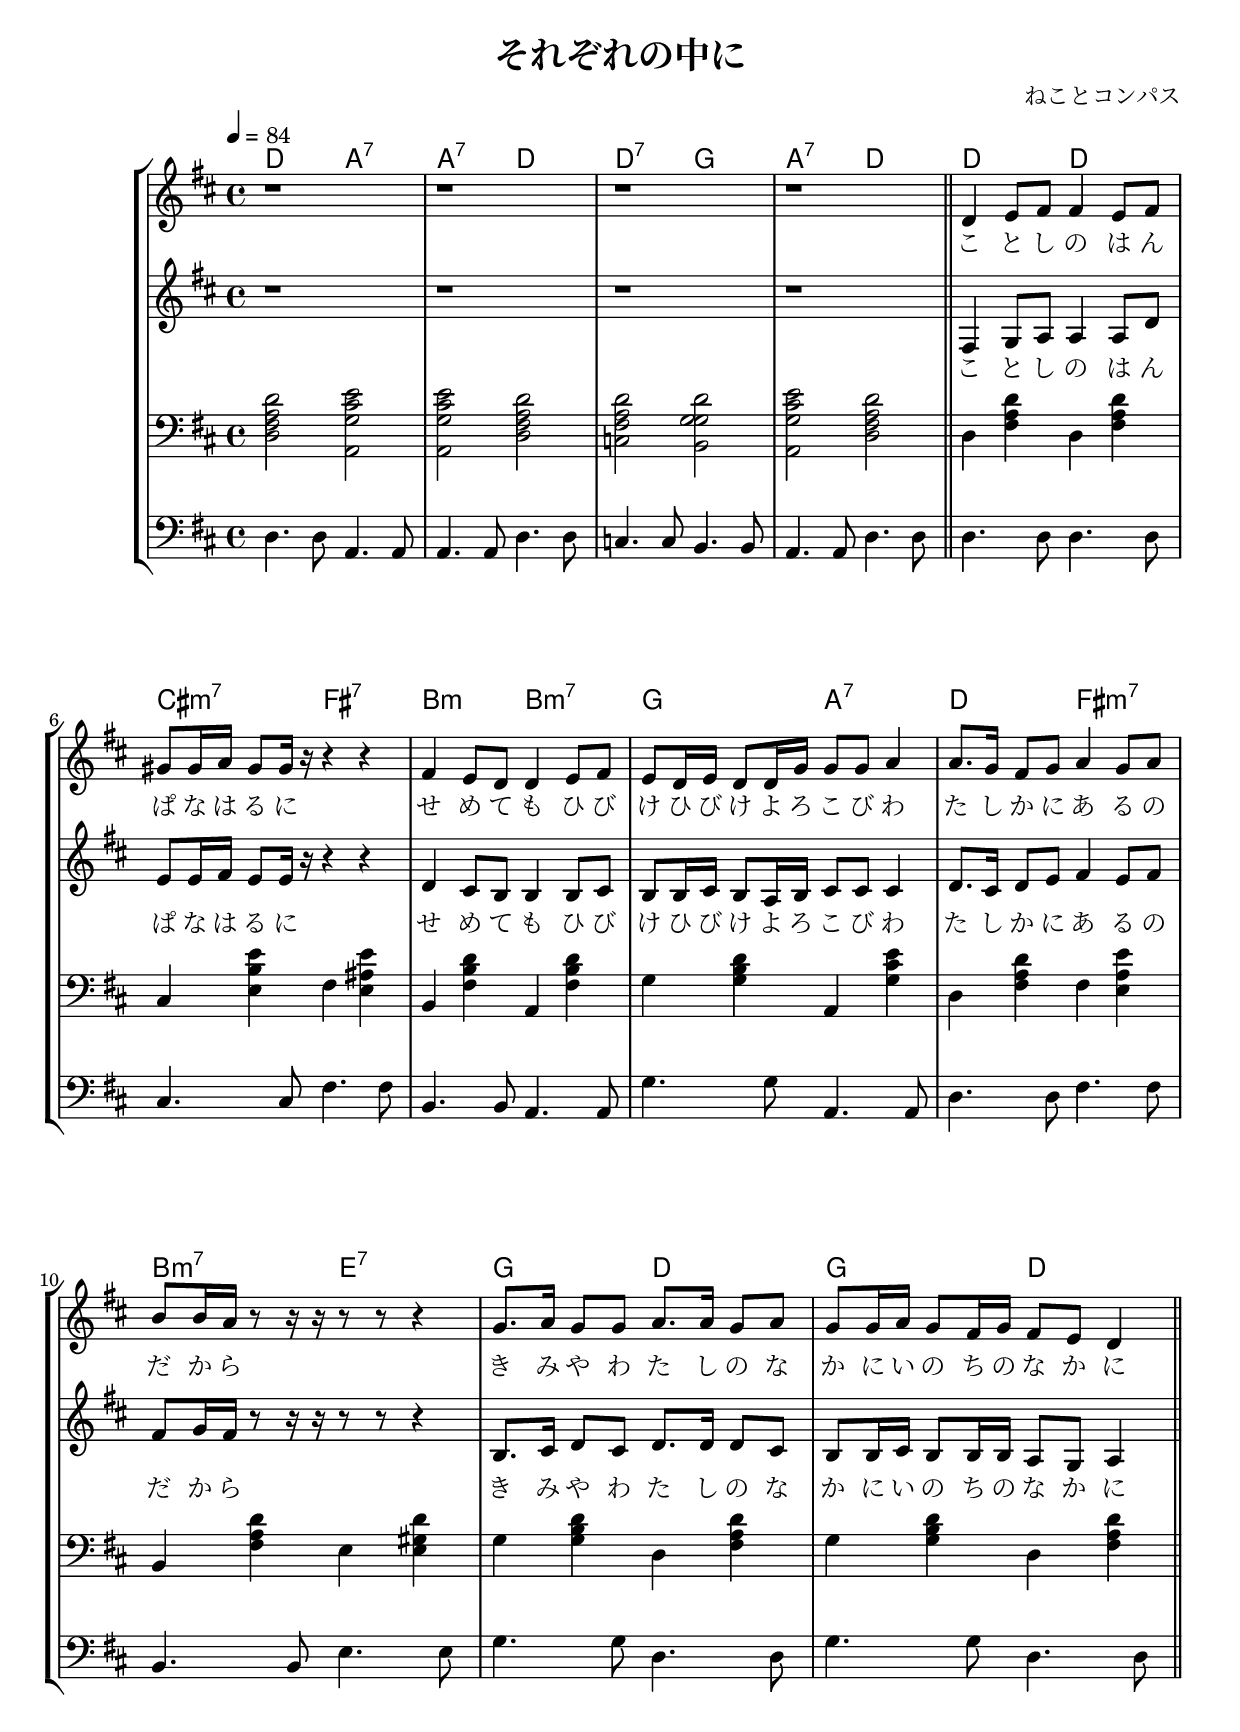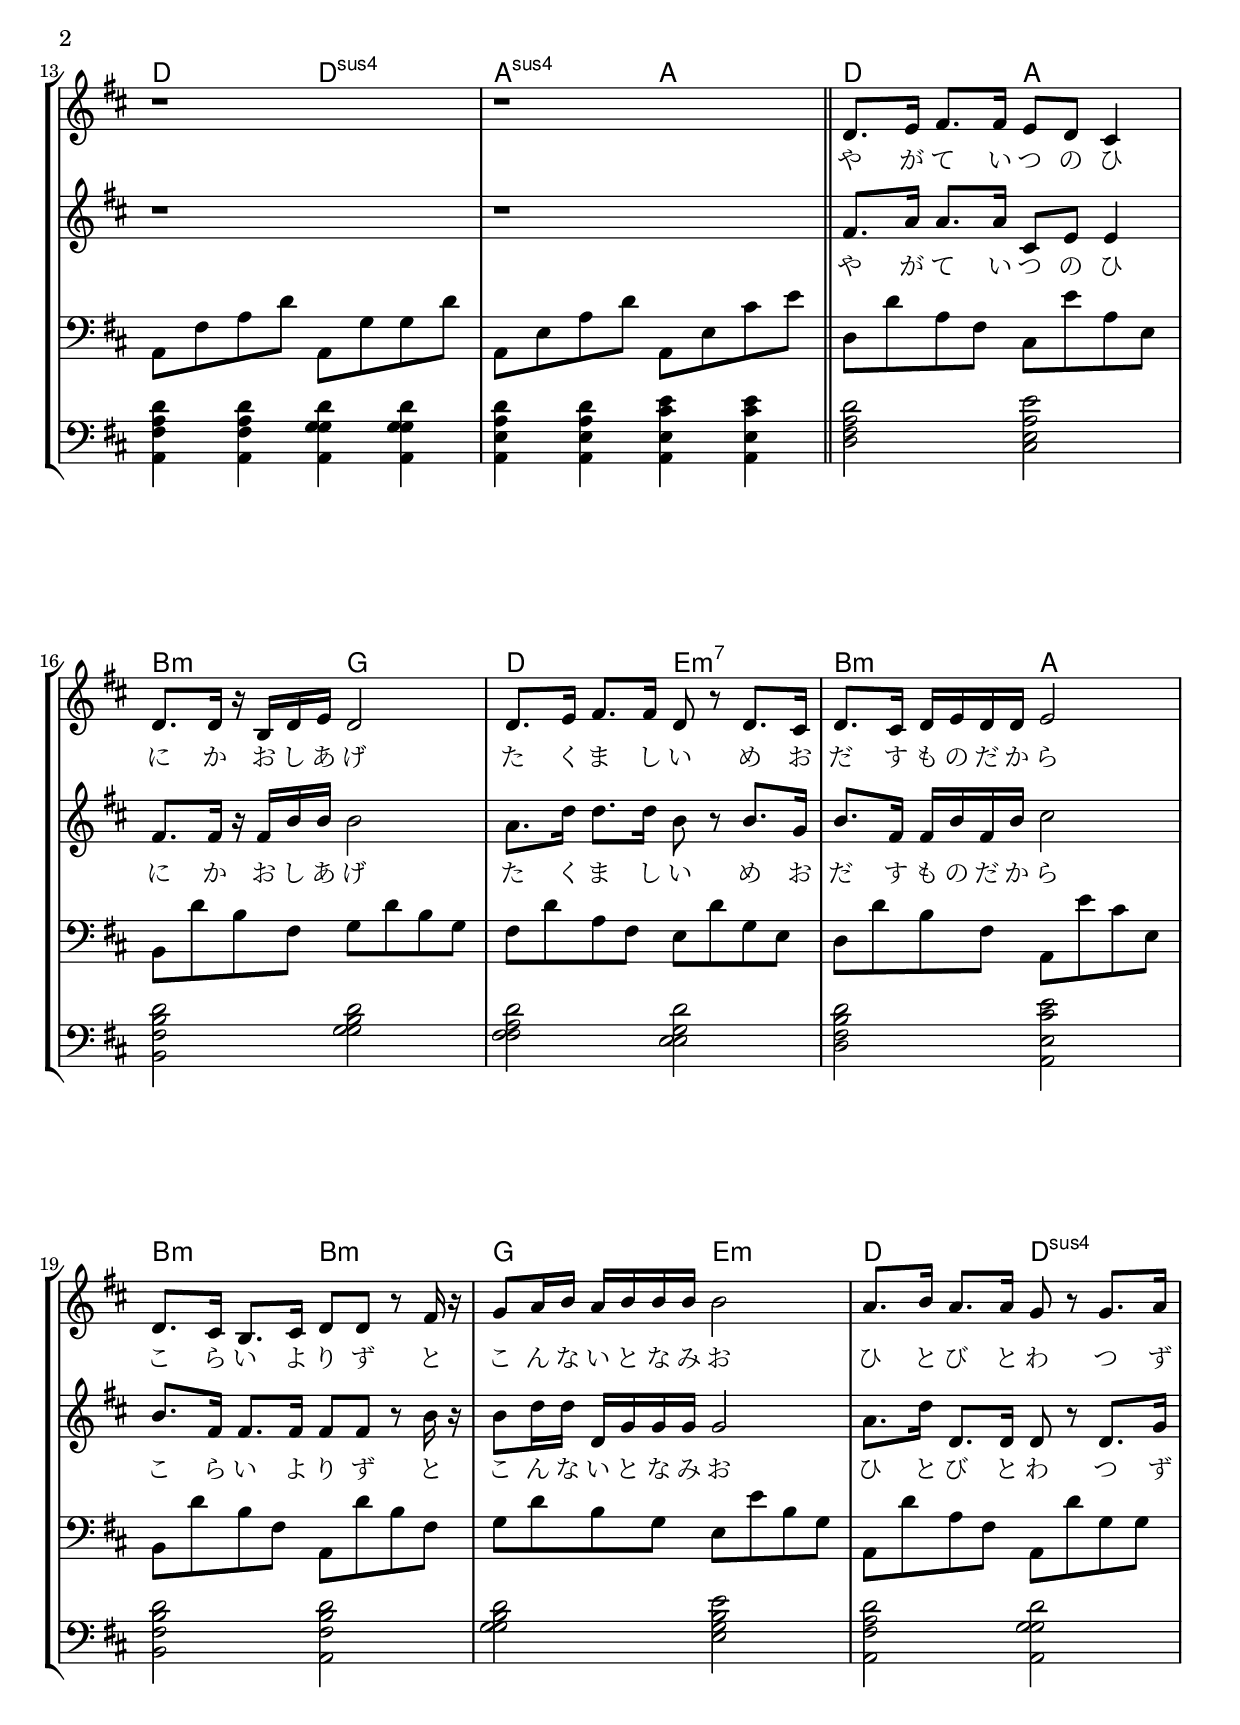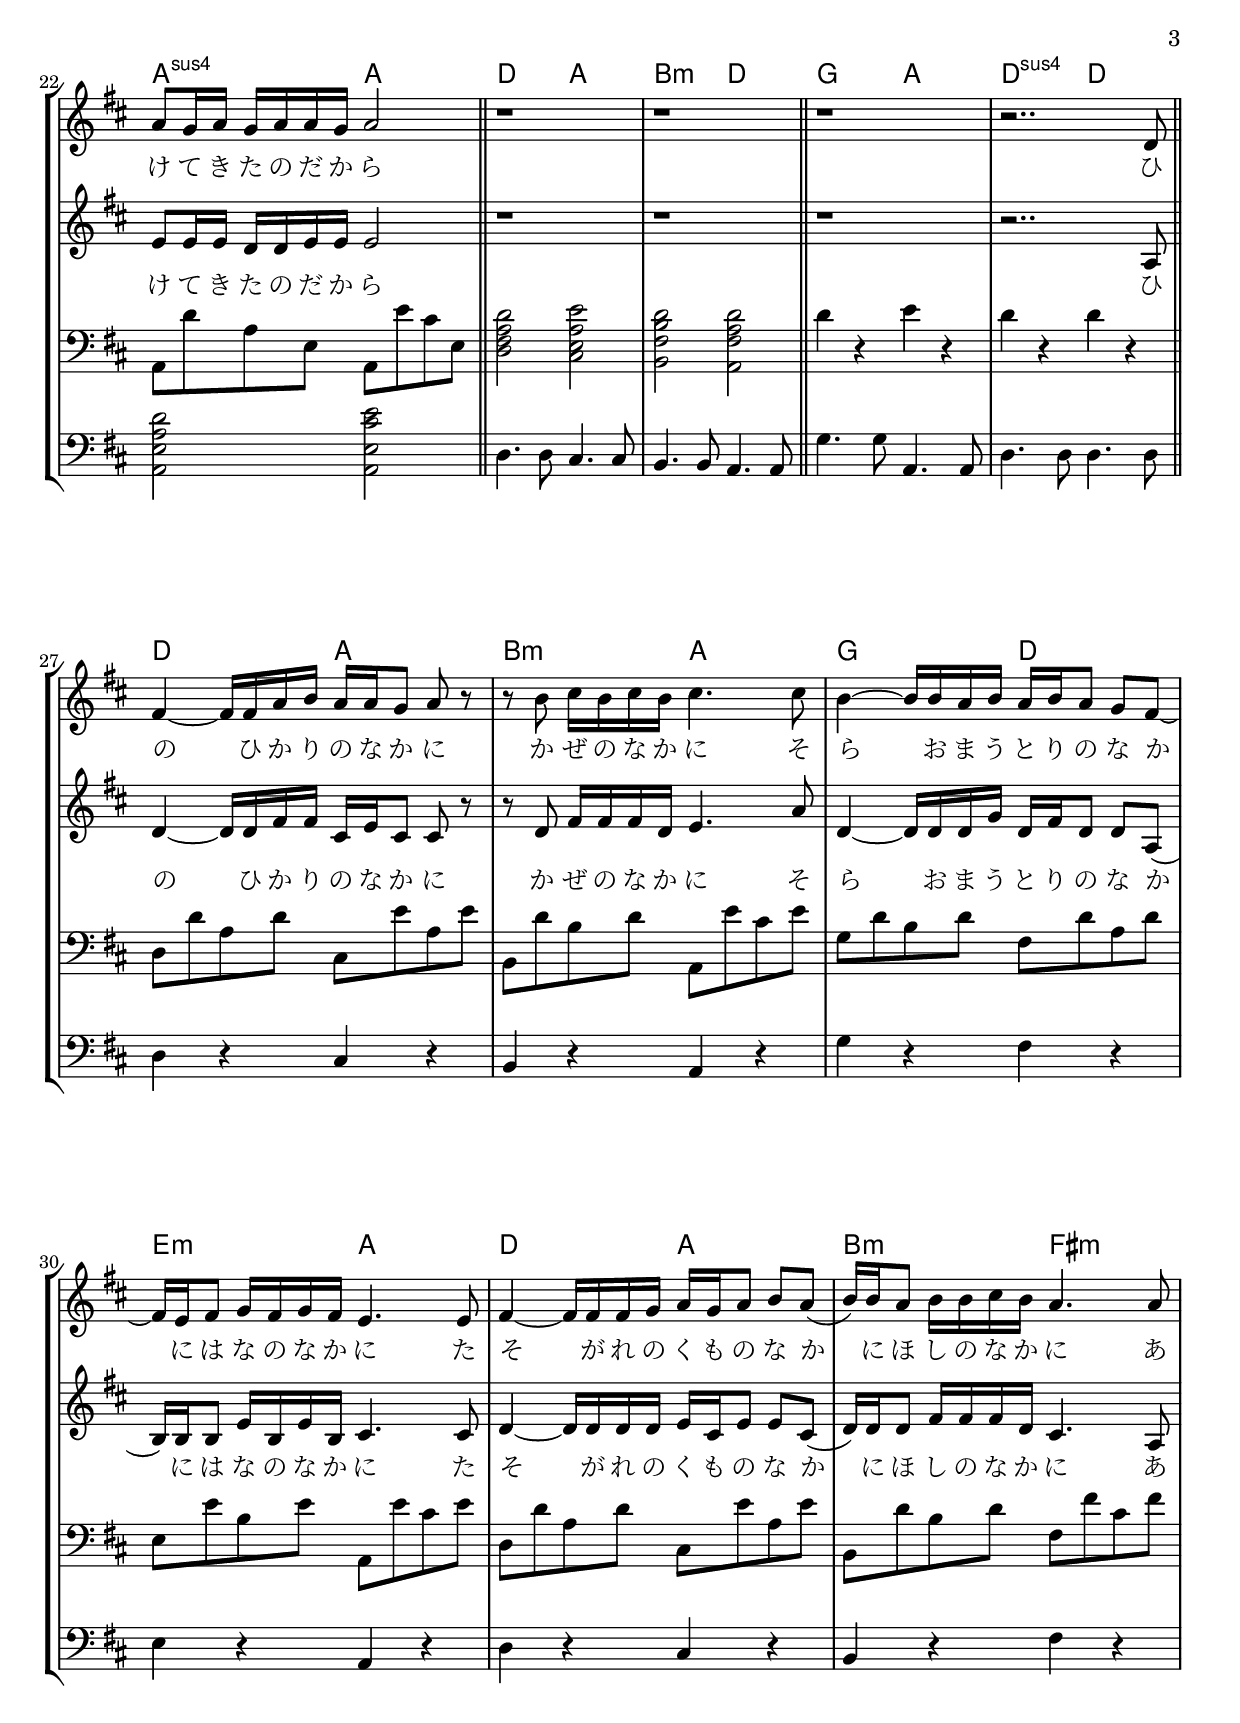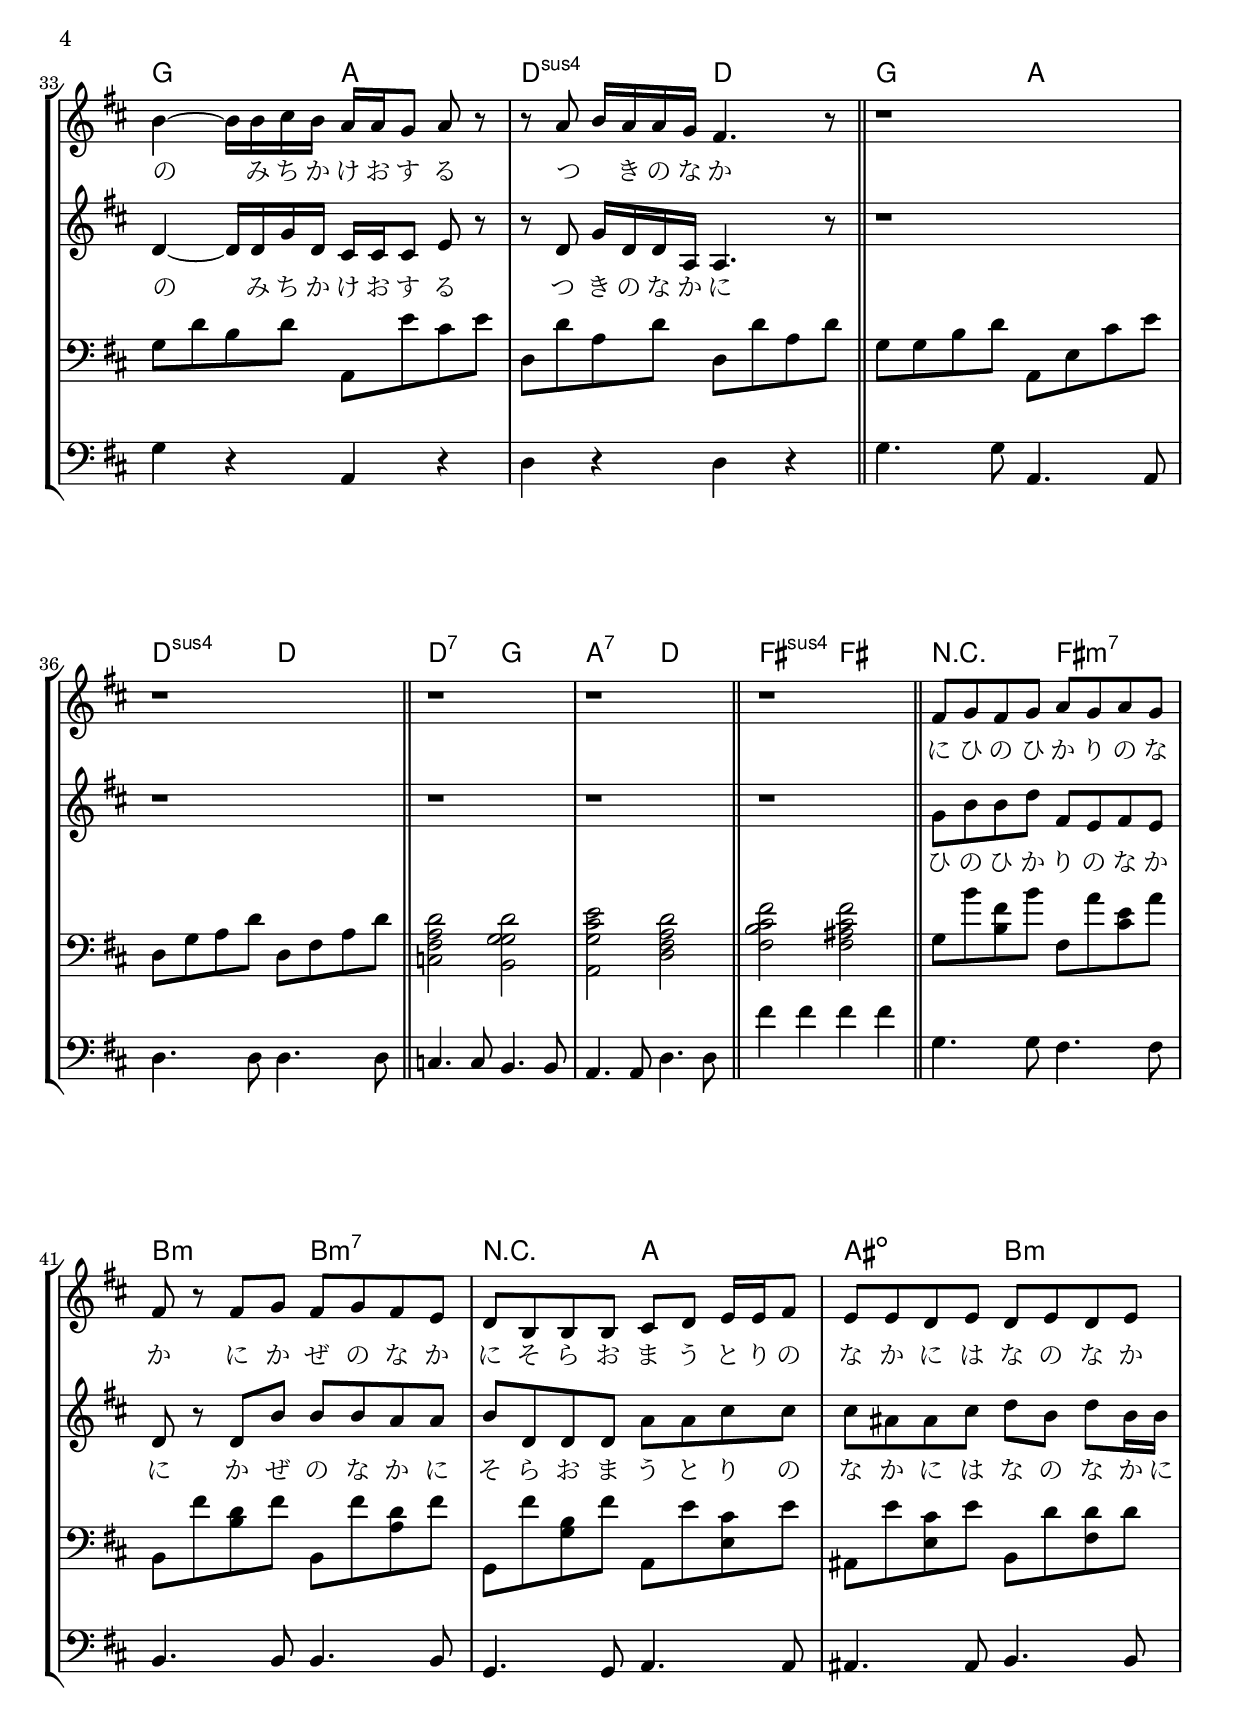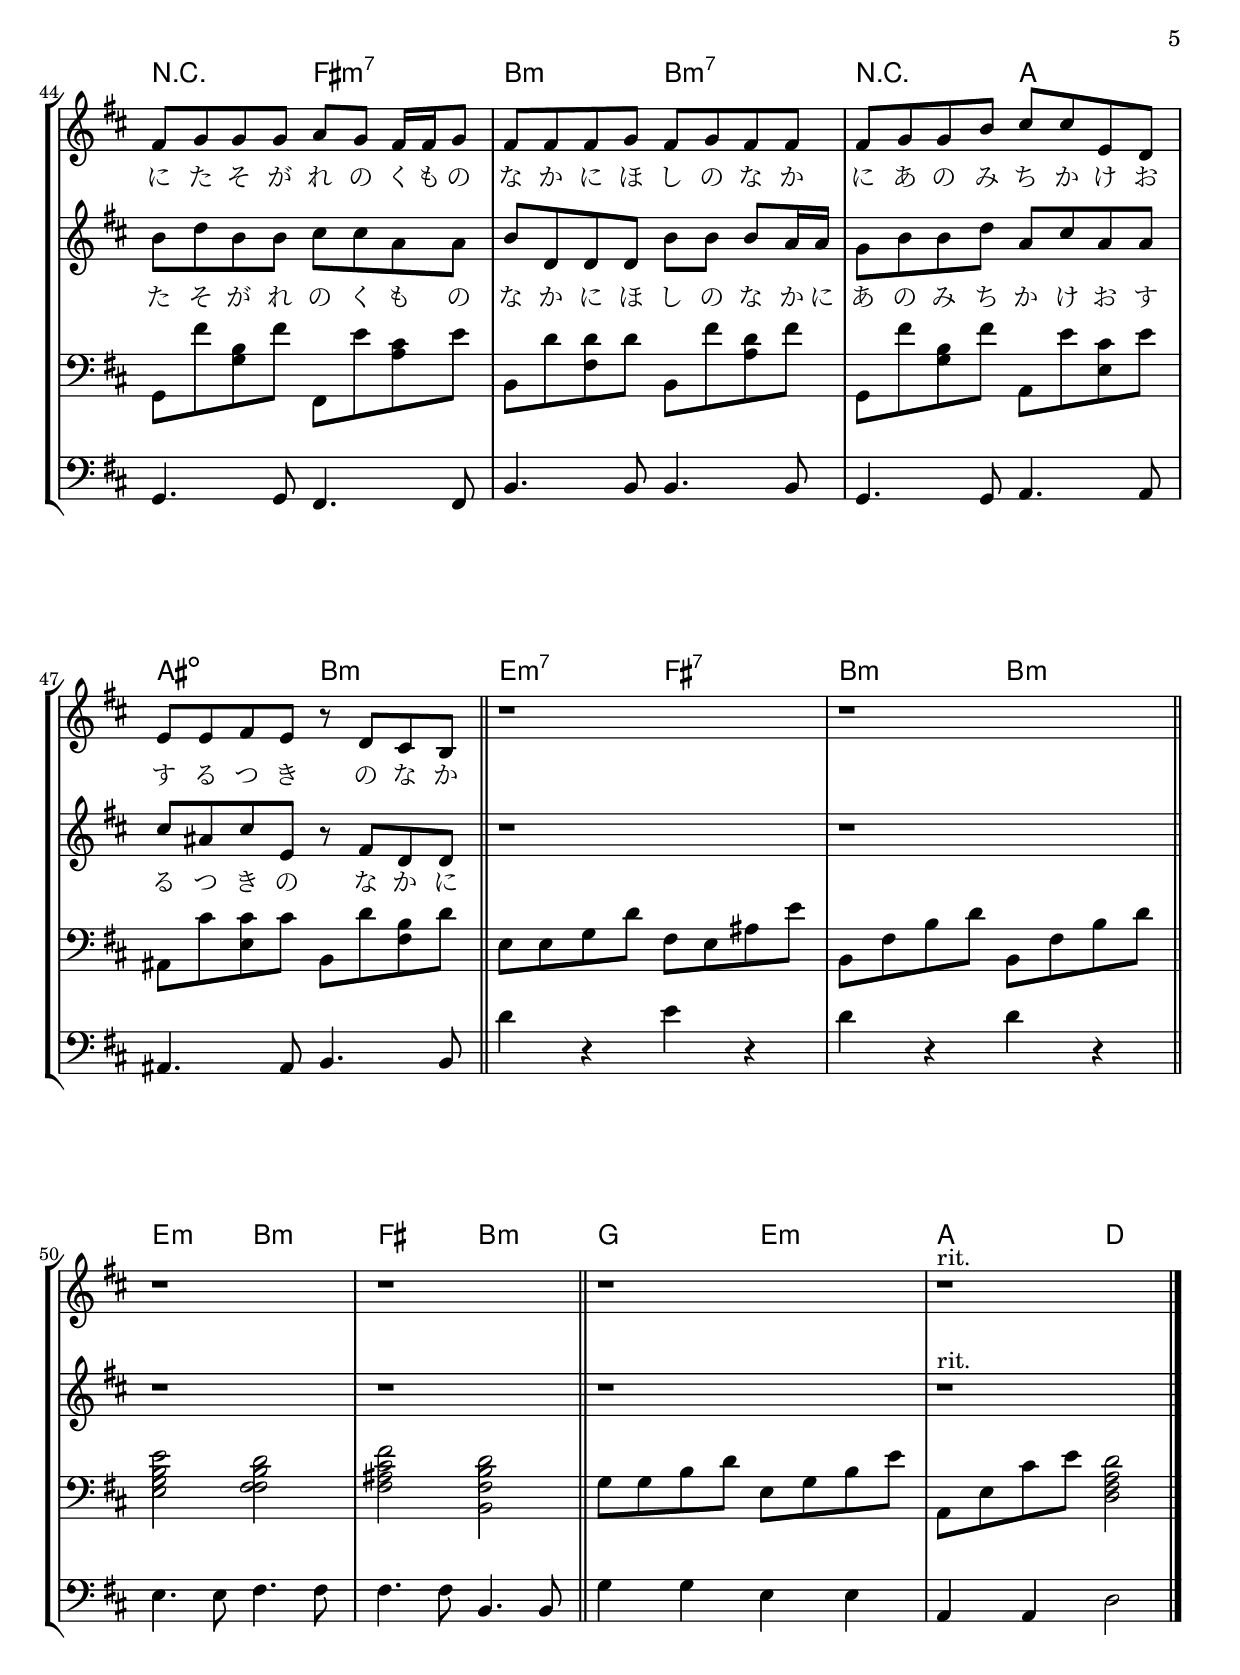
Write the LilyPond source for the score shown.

\version "2.12.1"

\header {
	title = \markup {それぞれの中に}
	composer = \markup \center-column {ねことコンパス}
}

harmony = \chordmode {
	d2 a:7 a:7 d d:7 g a:7 d 

	d d cis:min7 fis:7 b:m b:min7 g a:7 d fis:min7 b:min7 e:7 g d g d 

	d d:sus4 a:sus4 a 

	d a b:m g d e:min7 b:m a b:m b:m g e:m d d:sus4 a:sus4 a 

	d a b:m d 

	g a d:sus4 d 

	d a b:m a g d e:m a d a b:m fis:m g a d:sus4 d 

	g a d:sus4 d 

	d:7 g a:7 d 

	fis:sus4 fis 

	r fis:min7 b:m b:min7 r a ais:dim b:m r fis:min7 b:m b:min7 r a ais:dim b:m 

	e:min7 fis:7 b:m b:m 

	e:m b:m fis b:m 

	g e:m a d 
}

melody = {
	\key d \major
	\tempo 4 = 84
	r1 | r1 | r1 | r1   
	\set Staff.midiInstrument = #"mmi0.42"
	d'4  e'8  fis'8  fis'4  e'8  fis'8 
	gis'8  gis'16  a'16  gis'8  gis'16  r16  r4  r4 
	fis'4  e'8  d'8  d'4  e'8  fis'8 
	e'8  d'16  e'16  d'8  d'16  g'16  g'8  g'8  a'4 
	a'8.  g'16  fis'8  g'8  a'4  g'8  a'8 
	b'8  b'16  a'16  r8  r16  r16  r8  r8  r4 
	g'8.  a'16  g'8  g'8  a'8.  a'16  g'8  a'8 
	g'8  g'16  a'16  g'8  fis'16  g'16  fis'8  e'8  d'4
	r1 | r1   
	\set Staff.midiInstrument = #"mmi0.45"
	d'8.  e'16  fis'8.  fis'16  e'8  d'8  cis'4 
	d'8.  d'16  r16  b16  d'16  e'16  d'2 
	d'8.  e'16  fis'8.  fis'16  d'8  r8  d'8.  cis'16 
	d'8.  cis'16  d'16  e'16  d'16  d'16  e'2 
	d'8.  cis'16  b8.  cis'16  d'8  d'8  r8  fis'16  r16 
	g'8  a'16  b'16  a'16  b'16  b'16  b'16  b'2 
	a'8.  b'16  a'8.  a'16  g'8  r8  g'8.  a'16 
	a'8  g'16  a'16  g'16  a'16  a'16  g'16  a'2
	r1 | r1   
	r1 | r2.. 
	\set Staff.midiInstrument = #"mmi0.48"
	d'8 
	fis'4~fis'16  fis'16  a'16  b'16  a'16  a'16  g'8  a'8  r8 
	r8  b'8  cis''16  b'16  cis''16  b'16  cis''4.  cis''8 
	b'4~b'16  b'16  a'16  b'16  a'16  b'16  a'8  g'8  fis'8~ 
	fis'16  e'16  fis'8  g'16  fis'16  g'16  fis'16  e'4.  e'8 
	fis'4~fis'16  fis'16  fis'16  g'16  a'16  g'16  a'8  b'8  a'8 
	(b'16)  b'16  a'8  b'16  b'16  cis''16  b'16  a'4.  a'8 
	b'4~b'16  b'16  cis''16  b'16  a'16  a'16  g'8  a'8  r8~ 
	r8  a'8  b'16  a'16  a'16  g'16  fis'4.  	r8 	r1 | r1   
	r1 | r1   
	r1   
	\set Staff.midiInstrument = #"mmi0.52"
	fis'8  g'8  fis'8  g'8  a'8  g'8  a'8  g'8 
	fis'8  r8  fis'8  g'8  fis'8  g'8  fis'8  e'8 
	d'8  b8  b8  b8  cis'8  d'8  e'16  e'16  fis'8 
	e'8  e'8  d'8  e'8  d'8  e'8  d'8  e'8 
	fis'8  g'8  g'8  g'8  a'8  g'8  fis'16  fis'16  g'8 
	fis'8  fis'8  fis'8  g'8  fis'8  g'8  fis'8  fis'8 
	fis'8  g'8  g'8  b'8  cis''8  cis''8  e'8  d'8 
	e'8  e'8  fis'8  e'8  r8  d'8  cis'8  b8
	r1 | r1   
	r1 | r1   
	r1 | r1^"rit." \bar "|."
}

words = \lyricmode {
	
	こ  と  し  の  は  ん  ぱ  な  は  る  に  せ  め  て  も  ひ  び  け  ひ  び  け  よ  ろ  こ  び  わ  た  し  か  に  あ  る  の  だ  か  ら  き  み  や  わ  た  し  の  な  か  に  い  の  ち  の  な  か  に  
	
	や  が  て  い  つ  の  ひ  に  か  お  し  あ  げ  た  く  ま  し  い  め  お  だ  す  も  の  だ  か  ら  こ  ら  い  よ  り  ず  と  こ  ん  な  い  と  な  み  お  ひ  と  び  と  わ  つ  ず  け  て  き  た  の  だ  か  ら  
	
	
	ひ  の  ひ  か  り  の  な  か  に  か  ぜ  の  な  か  に  そ  ら  お  ま  う  と  り  の  な  か  に  は  な  の  な  か  に  た  そ  が  れ  の  く  も  の  な  か  に  ほ  し  の  な  か  に  あ  の  み  ち  か  け  お  す  る  つ  き  の  な  か  に  
	
	
	
	ひ  の  ひ  か  り  の  な  か  に  か  ぜ  の  な  か  に  そ  ら  お  ま  う  と  り  の  な  か  に  は  な  の  な  か  に  た  そ  が  れ  の  く  も  の  な  か  に  ほ  し  の  な  か  に  あ  の  み  ち  か  け  お  す  る  つ  き  の  な  か  に  
	
	
	
}

secondmelody = {
	\key d \major
	\tempo 4 = 84
	r1 | r1 | r1 | r1   
	\set Staff.midiInstrument = #"mmi0.38"
	fis4  g8  a8  a4  a8  d'8 
	e'8  e'16  fis'16  e'8  e'16  r16  r4  r4 
	d'4  cis'8  b8  b4  b8  cis'8 
	b8  b16  cis'16  b8  a16  b16  cis'8  cis'8  cis'4 
	d'8.  cis'16  d'8  e'8  fis'4  e'8  fis'8 
	fis'8  g'16  fis'16  r8  r16  r16  r8  r8  r4 
	b8.  cis'16  d'8  cis'8  d'8.  d'16  d'8  cis'8 
	b8  b16  cis'16  b8  b16  b16  a8  g8  a4
	r1 | r1   
	\set Staff.midiInstrument = #"fss0.35"
	fis'8.  a'16  a'8.  a'16  cis'8  e'8  e'4 
	fis'8.  fis'16  r16  fis'16  b'16  b'16  b'2 
	a'8.  d''16  d''8.  d''16  b'8  r8  b'8.  g'16 
	b'8.  fis'16  fis'16  b'16  fis'16  b'16  cis''2 
	b'8.  fis'16  fis'8.  fis'16  fis'8  fis'8  r8  b'16  r16 
	b'8  d''16  d''16  d'16  g'16  g'16  g'16  g'2 
	a'8.  d''16  d'8.  d'16  d'8  r8  d'8.  g'16 
	e'8  e'16  e'16  d'16  d'16  e'16  e'16  e'2
	r1 | r1   
	r1 | r2.. 
	\set Staff.midiInstrument = #"mmi0.48"
	a8 
	d'4~d'16  d'16  fis'16  fis'16  cis'16  e'16  cis'8  cis'8  r8 
	r8  d'8  fis'16  fis'16  fis'16  d'16  e'4.  a'8 
	d'4~d'16  d'16  d'16  g'16  d'16  fis'16  d'8  d'8  a8 
	(b16)  b16  b8  e'16  b16  e'16  b16  cis'4.  cis'8 
	d'4~d'16  d'16  d'16  d'16  e'16  cis'16  e'8  e'8  cis'8 
	(d'16)  d'16  d'8  fis'16  fis'16  fis'16  d'16  cis'4.  a8 
	d'4~d'16  d'16  g'16  d'16  cis'16  cis'16  cis'8  e'8  r8 
	r8  d'8  g'16  d'16  d'16  a16  a4.  	r8 	r1 | r1   
	r1 | r1   
	r1   
	\set Staff.midiInstrument = #"fss0.42"
	g'8  b'8  b'8  d''8  fis'8  e'8  fis'8  e'8 
	d'8  r8  d'8  b'8  b'8  b'8  a'8  a'8 
	b'8  d'8  d'8  d'8  a'8  a'8  cis''8  cis''8 
	cis''8  ais'8  ais'8  cis''8  d''8  b'8  d''8  b'16  b'16 
	b'8  d''8  b'8  b'8  cis''8  cis''8  a'8  a'8 
	b'8  d'8  d'8  d'8  b'8  b'8  b'8  a'16  a'16 
	g'8  b'8  b'8  d''8  a'8  cis''8  a'8  a'8 
	cis''8  ais'8  cis''8  e'8  r8  fis'8  d'8  d'8
	r1 | r1   
	r1 | r1   
	r1 | r1^"rit." \bar "|."
}

secondwords = \lyricmode {
	
	こ  と  し  の  は  ん  ぱ  な  は  る  に  せ  め  て  も  ひ  び  け  ひ  び  け  よ  ろ  こ  び  わ  た  し  か  に  あ  る  の  だ  か  ら  き  み  や  わ  た  し  の  な  か  に  い  の  ち  の  な  か  に  
	
	や  が  て  い  つ  の  ひ  に  か  お  し  あ  げ  た  く  ま  し  い  め  お  だ  す  も  の  だ  か  ら  こ  ら  い  よ  り  ず  と  こ  ん  な  い  と  な  み  お  ひ  と  び  と  わ  つ  ず  け  て  き  た  の  だ  か  ら  
	
	
	ひ  の  ひ  か  り  の  な  か  に  か  ぜ  の  な  か  に  そ  ら  お  ま  う  と  り  の  な  か  に  は  な  の  な  か  に  た  そ  が  れ  の  く  も  の  な  か  に  ほ  し  の  な  か  に  あ  の  み  ち  か  け  お  す  る  つ  き  の  な  か  に  
	
	
	
	ひ  の  ひ  か  り  の  な  か  に  か  ぜ  の  な  か  に  そ  ら  お  ま  う  と  り  の  な  か  に  は  な  の  な  か  に  た  そ  が  れ  の  く  も  の  な  か  に  ほ  し  の  な  か  に  あ  の  み  ち  か  け  お  す  る  つ  き  の  な  か  に  
	
	
	
}

tempochange = {
	\tempo 4 = 84
	r1 | r1 | r1 | r1 \bar "||"
	\tempo 4 = 84
	r1 | r1 | r1 | r1 | r1 | r1 | r1 | r1 \bar "||"
	\tempo 4 = 84
	r1 | r1 \bar "||"
	\tempo 4 = 84
	r1 | r1 | r1 | r1 | r1 | r1 | r1 | r1 \bar "||"
	\tempo 4 = 84
	r1 | r1 \bar "||"
	\tempo 4 = 84
	r1 | r1 \bar "||"
	\tempo 4 = 84
	r1 | r1 | r1 | r1 | r1 | r1 | r1 | r1 \bar "||"
	\tempo 4 = 84
	r1 | r1 \bar "||"
	\tempo 4 = 84
	r1 | r1 \bar "||"
	\tempo 4 = 84
	r1 \bar "||"
	\tempo 4 = 84
	r1 | r1 | r1 | r1 | r1 | r1 | r1 | r1 \bar "||"
	\tempo 4 = 84
	r1 | r1 \bar "||"
	\tempo 4 = 84
	r1 | r1 \bar "||"
	\tempo 4 = 84
	r1 | \tempo 4 = 63 r2 \tempo 4 = 56 r2 \bar "|."
}

mainacc = {
	\clef bass
	\set Staff.midiInstrument = #"Rock Organ"
	\key d \major
	\tempo 4 = 84
	<d fis a d'>2
	<a, g cis' e'>2
	<a, g cis' e'>2
	<d fis a d'>2
	<c fis a d'>2
	<b, g g d'>2
	<a, g cis' e'>2
	<d fis a d'>2
	\bar "||"

	\set Staff.midiInstrument = #"Electric Grand"
	d4 <fis a d'>4
	d4 <fis a d'>4
	cis4 <e b e'>4
	fis4 <e ais e'>4
	b,4 <fis b d'>4
	a,4 <fis b d'>4
	g4 <g b d'>4
	a,4 <g cis' e'>4
	d4 <fis a d'>4
	fis4 <e a e'>4
	b,4 <fis a d'>4
	e4 <e gis d'>4
	g4 <g b d'>4
	d4 <fis a d'>4
	g4 <g b d'>4
	d4 <fis a d'>4
	\bar "||"

	\set Staff.midiInstrument = #"Acoustic Guitar (steel)"
	a,8 fis8 a8 d'8
	a,8 g8 g8 d'8
	a,8 e8 a8 d'8
	a,8 e8 cis'8 e'8
	\bar "||"

	\set Staff.midiInstrument = #"Acoustic Guitar (steel)"
	d8 d' a fis
	cis8 e' a e
	b,8 d' b fis
	g8 d' b g
	fis8 d' a fis
	e8 d' g e
	d8 d' b fis
	a,8 e' cis' e
	b,8 d' b fis
	a,8 d' b fis
	g8 d' b g
	e8 e' b g
	a,8 d' a fis
	a,8 d' g g
	a,8 d' a e
	a,8 e' cis' e
	\bar "||"

	\set Staff.midiInstrument = #"Reed organ"
	<d fis a d'>2
	<cis e a e'>2
	<b, fis b d'>2
	<a, fis a d'>2
	\bar "||"

	\set Staff.midiInstrument = #"Pad 8 (sweep)"
	d'4 r4
	e'4 r4
	d'4 r4
	d'4 r4
	\bar "||"

	\set Staff.midiInstrument = #"Bright Acoustic"
	d8 d' a d'
	cis8 e' a e'
	b,8 d' b d'
	a,8 e' cis' e'
	g8 d' b d'
	fis8 d' a d'
	e8 e' b e'
	a,8 e' cis' e'
	d8 d' a d'
	cis8 e' a e'
	b,8 d' b d'
	fis8 fis' cis' fis'
	g8 d' b d'
	a,8 e' cis' e'
	d8 d' a d'
	d8 d' a d'
	\bar "||"

	\set Staff.midiInstrument = #"Pad 4 (choir)"
	g8 g8 b8 d'8
	a,8 e8 cis'8 e'8
	d8 g8 a8 d'8
	d8 fis8 a8 d'8
	\bar "||"

	\set Staff.midiInstrument = #"Rock Organ"
	<c fis a d'>2
	<b, g g d'>2
	<a, g cis' e'>2
	<d fis a d'>2
	\bar "||"

	\set Staff.midiInstrument = #"Pad 2 (warm)"
	<fis b cis' fis'>2
	<fis ais cis' fis'>2
	\bar "||"

	\set Staff.midiInstrument = #"Pad 3 (polysynth)"
	g8 b' <b fis'> b'
	fis8 a' <cis' e'> a'
	b,8 fis' <b d'> fis'
	b,8 fis' <a d'> fis'
	g,8 fis' <g b> fis'
	a,8 e' <e cis'> e'
	ais,8 e' <e cis'> e'
	b,8 d' <fis d'> d'
	g,8 fis' <g b> fis'
	fis,8 e' <a cis'> e'
	b,8 d' <fis d'> d'
	b,8 fis' <a d'> fis'
	g,8 fis' <g b> fis'
	a,8 e' <e cis'> e'
	ais,8 cis' <e cis'> cis'
	b,8 d' <fis b> d'
	\bar "||"

	\set Staff.midiInstrument = #"Acoustic Guitar (steel)"
	e8 e8 g8 d'8
	fis8 e8 ais8 e'8
	b,8 fis8 b8 d'8
	b,8 fis8 b8 d'8
	\bar "||"

	\set Staff.midiInstrument = #"Rock Organ"
	<e g b e'>2
	<fis fis b d'>2
	<fis ais cis' fis'>2
	<b, fis b d'>2
	\bar "||"

	\set Staff.midiInstrument = #"Electric Grand"
	g8 g8 b8 d'8
	e8 g8 b8 e'8
	a,8 e8 cis'8 e'8
	<d fis a d'>2
	\bar "|."
}

subacc = {
	\clef bass
	\set Staff.midiInstrument = #"Tuba"
	\key d \major
	\tempo 4 = 84
	d4.d8
	a,4.a,8
	a,4.a,8
	d4.d8
	c4.c8
	b,4.b,8
	a,4.a,8
	d4.d8
	\bar "||"

	\set Staff.midiInstrument = #"Pad 8 (sweep)"
	d4.d8
	d4.d8
	cis4.cis8
	fis4.fis8
	b,4.b,8
	a,4.a,8
	g4.g8
	a,4.a,8
	d4.d8
	fis4.fis8
	b,4.b,8
	e4.e8
	g4.g8
	d4.d8
	g4.g8
	d4.d8
	\bar "||"

	\set Staff.midiInstrument = #"Electric Guitar (clean)"
	<a, fis a d'>4 <a, fis a d'>4
	<a, g g d'>4 <a, g g d'>4
	<a, e a d'>4 <a, e a d'>4
	<a, e cis' e'>4 <a, e cis' e'>4
	\bar "||"

	\set Staff.midiInstrument = #"Electric Guitar (clean)"
	<d fis a d'>2
	<cis e a e'>2
	<b, fis b d'>2
	<g g b d'>2
	<fis fis a d'>2
	<e e g d'>2
	<d fis b d'>2
	<a, e cis' e'>2
	<b, fis b d'>2
	<a, fis b d'>2
	<g g b d'>2
	<e g b e'>2
	<a, fis a d'>2
	<a, g g d'>2
	<a, e a d'>2
	<a, e cis' e'>2
	\bar "||"

	\set Staff.midiInstrument = #"Tuba"
	d4.d8
	cis4.cis8
	b,4.b,8
	a,4.a,8
	\bar "||"

	\set Staff.midiInstrument = #"Synth Bass 2"
	g4.g8
	a,4.a,8
	d4.d8
	d4.d8
	\bar "||"

	\set Staff.midiInstrument = #"Acoustic Guitar (steel)"
	d4 r4
	cis4 r4
	b,4 r4
	a,4 r4
	g4 r4
	fis4 r4
	e4 r4
	a,4 r4
	d4 r4
	cis4 r4
	b,4 r4
	fis4 r4
	g4 r4
	a,4 r4
	d4 r4
	d4 r4
	\bar "||"

	\set Staff.midiInstrument = #"Tuba"
	g4.g8
	a,4.a,8
	d4.d8
	d4.d8
	\bar "||"

	\set Staff.midiInstrument = #"Electric Bass (finger)"
	c4.c8
	b,4.b,8
	a,4.a,8
	d4.d8
	\bar "||"

	\set Staff.midiInstrument = #"Music box"
	fis'4 fis'4
	fis'4 fis'4
	\bar "||"

	\set Staff.midiInstrument = #"Tuba"
	g4.g8
	fis4.fis8
	b,4.b,8
	b,4.b,8
	g,4.g,8
	a,4.a,8
	ais,4.ais,8
	b,4.b,8
	g,4.g,8
	fis,4.fis,8
	b,4.b,8
	b,4.b,8
	g,4.g,8
	a,4.a,8
	ais,4.ais,8
	b,4.b,8
	\bar "||"

	\set Staff.midiInstrument = #"FX 4 (atmosphere)"
	d'4 r4
	e'4 r4
	d'4 r4
	d'4 r4
	\bar "||"

	\set Staff.midiInstrument = #"Acoustic Guitar (steel)"
	e4.e8
	fis4.fis8
	fis4.fis8
	b,4.b,8
	\bar "||"

	\set Staff.midiInstrument = #"Pad 8 (sweep)"
	g4 g4
	e4 e4
	a,4 a,4
	d2
	\bar "|."
}

percA = {
	\drummode {
	r1  |r1  |r1  |r2 r8 hho4 hho8  \bar "||"
	hh8 hh8 hh8 hh8 hh8 hh8 hh8 hh8  |hh8 hh8 hh8 hh8 hh4 hh8 hh8  |hh8 hh8 hh8 hh8 hh8 hh8 hh8 hh8  |hh8 hh8 hh8 hh2 r8  |hh8 hh8 hh8 hh8 hh8 hh8 hh8 hh8  |hh8 hh8 hh8 hh8 hh4 hh8 hh8  |hh8 hh8 hh8 hh8 hh8 hh8 hh8 hh8  |r8 hh2. r8  \bar "||"
	r1  |r2 r8 hho4 hho8  \bar "||"
	cymr4 cymr4 cymr4 cymr4  |cymr4 cymr8 cymr16 cymr16 cymr4 cymr4  |cymr4 cymr4 cymr4 cymr4  |cymr4 cymr2.  |cymr4 cymr4 cymr4 cymr4  |cymr4 cymr8 cymr16 cymr16 cymr4 cymr4  |cymr4 cymr4 cymr4 cymr4  |cymr4 cymr2.  \bar "||"
	r1  |r2 r8 hho4 hho8  \bar "||"
	r1  |r2 r8 hho4 hho8  \bar "||"
	hh8 hh8 hh8 hh8 hh8 hh8 hh8 hh8  |hh8 hh8 hh8 hh8 hh4 hh8 hh8  |hh8 hh8 hh8 hh8 hh8 hh8 hh8 hh8  |hh8 hh8 hh8 hh2 r8  |hh8 hh8 hh8 hh8 hh8 hh8 hh8 hh8  |hh8 hh8 hh8 hh8 hh4 hh8 hh8  |hh8 hh8 hh8 hh8 hh8 hh8 hh8 hh8  |r8 hh2. r8  \bar "||"
	r1  |r2 r8 hho4 hho8  \bar "||"
	cymr4 cymr4 cymr4 cymr4  |cymr4 cymr8 cymr16 cymr16 cymr4 cymr4  \bar "||"
	r2 r8 hho4 hho8  \bar "||"
	hh8 hh8 hh8 hh8 hh8 hh8 hh8 hh8  |hh8 hh8 hh8 hh8 hh4 hh8 hh8  |hh8 hh8 hh8 hh8 hh8 hh8 hh8 hh8  |hh8 hh8 hh8 hh2 r8  |hh8 hh8 hh8 hh8 hh8 hh8 hh8 hh8  |hh8 hh8 hh8 hh8 hh4 hh8 hh8  |hh8 hh8 hh8 hh8 hh8 hh8 hh8 hh8  |r8 hh2. r8  \bar "||"
	r1  |r2 r8 hho4 hho8  \bar "||"
	cymr4 cymr4 cymr4 cymr4  |cymr4 cymr8 cymr16 cymr16 cymr4 cymr4  \bar "||"
	cymr4 cymr4 cymr4 cymr4  |cymr4 cymr8 cymr16 cymr16 cymr4 cymr4  \bar "|."
	}
}

percB = {
	\drummode {
	r4. hhp2 hhp8  |r4. hhp2 hhp8  |r4. hhp2 hhp8  |hhp4 hhp4 hhp4 hhp4  \bar "||"
	r4 sn8. sn8 sn8. sn8. sn16  |r4 sn8. sn8 sn8. sn4  |r4 sn8. sn8 sn8. sn8. sn16  |r8 sn8 sn4 sn8 sn16 sn8 sn8 sn16  |r4 sn8. sn8 sn8. sn8. sn16  |r4 sn8. sn8 sn8. sn4  |r4 sn8. sn8 sn8. sn8. sn16  |r4 sn2 sn4  \bar "||"
	r4. hhp2 hhp8  |hhp4 hhp4 hhp4 hhp4  \bar "||"
	r2 sn2  |r2 sn2  |r2 sn2  |r8 sn8 sn2.  |r2 sn2  |r2 sn2  |r2 sn2  |r8 sn8 sn2.  \bar "||"
	r4. hhp2 hhp8  |hhp4 hhp4 hhp4 hhp4  \bar "||"
	r4. hhp2 hhp8  |hhp4 hhp4 hhp4 hhp4  \bar "||"
	r4 sn8. sn8 sn8. sn8. sn16  |r4 sn8. sn8 sn8. sn4  |r4 sn8. sn8 sn8. sn8. sn16  |r8 sn8 sn4 sn8 sn16 sn8 sn8 sn16  |r4 sn8. sn8 sn8. sn8. sn16  |r4 sn8. sn8 sn8. sn4  |r4 sn8. sn8 sn8. sn8. sn16  |r4 sn2 sn4  \bar "||"
	r4. hhp2 hhp8  |hhp4 hhp4 hhp4 hhp4  \bar "||"
	r2 sn2  |r2 sn2  \bar "||"
	hhp4 hhp4 hhp4 hhp4  \bar "||"
	r4 sn8. sn8 sn8. sn8. sn16  |r4 sn8. sn8 sn8. sn4  |r4 sn8. sn8 sn8. sn8. sn16  |r8 sn8 sn4 sn8 sn16 sn8 sn8 sn16  |r4 sn8. sn8 sn8. sn8. sn16  |r4 sn8. sn8 sn8. sn4  |r4 sn8. sn8 sn8. sn8. sn16  |r4 sn2 sn4  \bar "||"
	r4. hhp2 hhp8  |hhp4 hhp4 hhp4 hhp4  \bar "||"
	r2 sn2  |r2 sn2  \bar "||"
	r2 sn2  |r2 sn2  \bar "|."
	}
}

percC = {
	\drummode {
	hh4 hh4 hh4 hh4  |hh4 hh4 hh4 hh4  |hh4 hh4 hh4 hh4  |r4. hh2 r8  \bar "||"
	bd8 bd4 bd2 bd8  |bd8 bd2 bd4.  |bd8 bd4 bd2 bd8  |bd4 r16 bd8. bd2  |bd8 bd4 bd2 bd8  |bd8 bd2 bd4.  |bd8 bd4 bd2 bd8  |bd8 bd4. bd4. bd8  \bar "||"
	hh4 hh4 hh4 hh4  |r4. hh2 r8  \bar "||"
	bd2. r8 bd8  |bd2. r8 bd8  |bd2. r8 bd8  |bd4. bd8 bd4. bd8  |bd2. r8 bd8  |bd2. r8 bd8  |bd2. r8 bd8  |bd2 r8 bd4.  \bar "||"
	hh4 hh4 hh4 hh4  |r4. hh2 r8  \bar "||"
	hh4 hh4 hh4 hh4  |r4. hh2 r8  \bar "||"
	bd8 bd4 bd2 bd8  |bd8 bd2 bd4.  |bd8 bd4 bd2 bd8  |bd4 r16 bd8. bd2  |bd8 bd4 bd2 bd8  |bd8 bd2 bd4.  |bd8 bd4 bd2 bd8  |bd8 bd4. bd4. bd8  \bar "||"
	hh4 hh4 hh4 hh4  |r4. hh2 r8  \bar "||"
	bd2. r8 bd8  |bd2 r8 bd4.  \bar "||"
	r4. hh2 r8  \bar "||"
	bd8 bd4 bd2 bd8  |bd8 bd2 bd4.  |bd8 bd4 bd2 bd8  |bd4 r16 bd8. bd2  |bd8 bd4 bd2 bd8  |bd8 bd2 bd4.  |bd8 bd4 bd2 bd8  |bd8 bd4. bd4. bd8  \bar "||"
	hh4 hh4 hh4 hh4  |r4. hh2 r8  \bar "||"
	bd2. r8 bd8  |bd2 r8 bd4.  \bar "||"
	bd2. r8 bd8  |bd2 r8 bd4.  \bar "|."
	}
}

percD = {
	\drummode {
	bd2. r8 bd8  |bd8. bd8. bd2 bd8  |bd2. r8 bd8  |bd8. bd4. r16 bd4 bd8  \bar "||"
	r1  |r2 r8 hho4.  |r1  |r4. r16 hho2 r16  |r1  |r2 r8 hho4.  |r1  |r4. r16 hho2 r16  \bar "||"
	bd2. r8 bd8  |bd8. bd4. r16 bd4 bd8  \bar "||"
	r1 |r1 |r1 |r2 r8 tommh8 tommh4  |r1 |r1 |r1 |r8. tommh8. tommh2 r8  \bar "||"
	bd2. r8 bd8  |bd8. bd4. r16 bd4 bd8  \bar "||"
	bd2. r8 bd8  |bd8. bd4. r16 bd4 bd8  \bar "||"
	r1  |r2 r8 hho4.  |r1  |r4. r16 hho2 r16  |r1  |r2 r8 hho4.  |r1  |r4. r16 hho2 r16  \bar "||"
	bd2. r8 bd8  |bd8. bd4. r16 bd4 bd8  \bar "||"
	r1 |r8. tommh8. tommh2 r8  \bar "||"
	bd8. bd4. r16 bd4 bd8  \bar "||"
	r1  |r2 r8 hho4.  |r1  |r4. r16 hho2 r16  |r1  |r2 r8 hho4.  |r1  |r4. r16 hho2 r16  \bar "||"
	bd2. r8 bd8  |bd8. bd4. r16 bd4 bd8  \bar "||"
	r1 |r8. tommh8. tommh2 r8  \bar "||"
	r1 |r8. tommh8. tommh2 r8  \bar "|."
	}
}

percE = {
	\drummode {
	r1 | r1 | r1 | r1 \bar "||"
	r1 |r1 |r1 |r1 |r1 |r1 |r1 |cymc1  \bar "||"
	r1 | r1 \bar "||"
	r1 |r1 |r1 |r2. r8 toml8  |r1 |r1 |r1 |r2. toml8 toml8  \bar "||"
	r1 | r1 \bar "||"
	r1 | r1 \bar "||"
	r1 |r1 |r1 |r1 |r1 |r1 |r1 |cymc1  \bar "||"
	r1 | r1 \bar "||"
	r1 |r2. toml8 toml8  \bar "||"
	r1 \bar "||"
	r1 |r1 |r1 |r1 |r1 |r1 |r1 |cymc1  \bar "||"
	r1 | r1 \bar "||"
	r1 |r2. toml8 toml8  \bar "||"
	r1 |r2. toml8 toml8  \bar "|."
	}
}

percF = {
	\drummode {
	r1 | r1 | r1 | r1 \bar "||"
	r1 |r1 |r1 |r1 |r1 |r1 |r1 |r4 r16 tommh16 tommh4. tommh4  \bar "||"
	r1 | r1 \bar "||"
	r1 |r1 |r1 |r1 |r1 |r1 |r1 |hho1  \bar "||"
	r1 | r1 \bar "||"
	r1 | r1 \bar "||"
	r1 |r1 |r1 |r1 |r1 |r1 |r1 |r4 r16 tommh16 tommh4. tommh4  \bar "||"
	r1 | r1 \bar "||"
	r1 |hho1  \bar "||"
	r1 \bar "||"
	r1 |r1 |r1 |r1 |r1 |r1 |r1 |r4 r16 tommh16 tommh4. tommh4  \bar "||"
	r1 | r1 \bar "||"
	r1 |hho1  \bar "||"
	r1 |hho1  \bar "|."
	}
}

percG = {
	\drummode {
	r1 | r1 | r1 | r1 \bar "||"
	r1 |r1 |r1 |r1 |r1 |r1 |r1 |r4. r16 tomml4. tomml8.  \bar "||"
	r1 | r1 \bar "||"
	r1 | r1 | r1 | r1 | r1 | r1 | r1 | r1 \bar "||"
	r1 | r1 \bar "||"
	r1 | r1 \bar "||"
	r1 |r1 |r1 |r1 |r1 |r1 |r1 |r4. r16 tomml4. tomml8.  \bar "||"
	r1 | r1 \bar "||"
	r1 | r1 \bar "||"
	r1 \bar "||"
	r1 |r1 |r1 |r1 |r1 |r1 |r1 |r4. r16 tomml4. tomml8.  \bar "||"
	r1 | r1 \bar "||"
	r1 | r1 \bar "||"
	r1 | r1 \bar "|."
	}
}

percH = {
	\drummode {
	r1 | r1 | r1 | r1 \bar "||"
	r1 |r1 |r1 |r1 |r1 |r1 |r1 |r2 r16 toml8 toml4 r16  \bar "||"
	r1 | r1 \bar "||"
	r1 | r1 | r1 | r1 | r1 | r1 | r1 | r1 \bar "||"
	r1 | r1 \bar "||"
	r1 | r1 \bar "||"
	r1 |r1 |r1 |r1 |r1 |r1 |r1 |r2 r16 toml8 toml4 r16  \bar "||"
	r1 | r1 \bar "||"
	r1 | r1 \bar "||"
	r1 \bar "||"
	r1 |r1 |r1 |r1 |r1 |r1 |r1 |r2 r16 toml8 toml4 r16  \bar "||"
	r1 | r1 \bar "||"
	r1 | r1 \bar "||"
	r1 | r1 \bar "|."
	}
}

percI = {
	\drummode {
	r1 | r1 | r1 | r1 \bar "||"
	r1 |r1 |r1 |r1 |r1 |r1 |r1 |r2 r8 tomfh4 tomfh8  \bar "||"
	r1 | r1 \bar "||"
	r1 | r1 | r1 | r1 | r1 | r1 | r1 | r1 \bar "||"
	r1 | r1 \bar "||"
	r1 | r1 \bar "||"
	r1 |r1 |r1 |r1 |r1 |r1 |r1 |r2 r8 tomfh4 tomfh8  \bar "||"
	r1 | r1 \bar "||"
	r1 | r1 \bar "||"
	r1 \bar "||"
	r1 |r1 |r1 |r1 |r1 |r1 |r1 |r2 r8 tomfh4 tomfh8  \bar "||"
	r1 | r1 \bar "||"
	r1 | r1 \bar "||"
	r1 | r1 \bar "|."
	}
}

\score {
	<<
		\new StaffGroup <<
			\new ChordNames {\harmony}
			\new Voice = "melody" {\melody}
			\new Lyrics \lyricsto "melody" \words
			\new Voice = "secondmelody" {\secondmelody}
			\new Lyrics \lyricsto "secondmelody" \secondwords
			\new Staff = "mainacc" {\mainacc}
			\new Staff = "subacc" {\subacc}
		>>
	>>
	\layout { }
}
